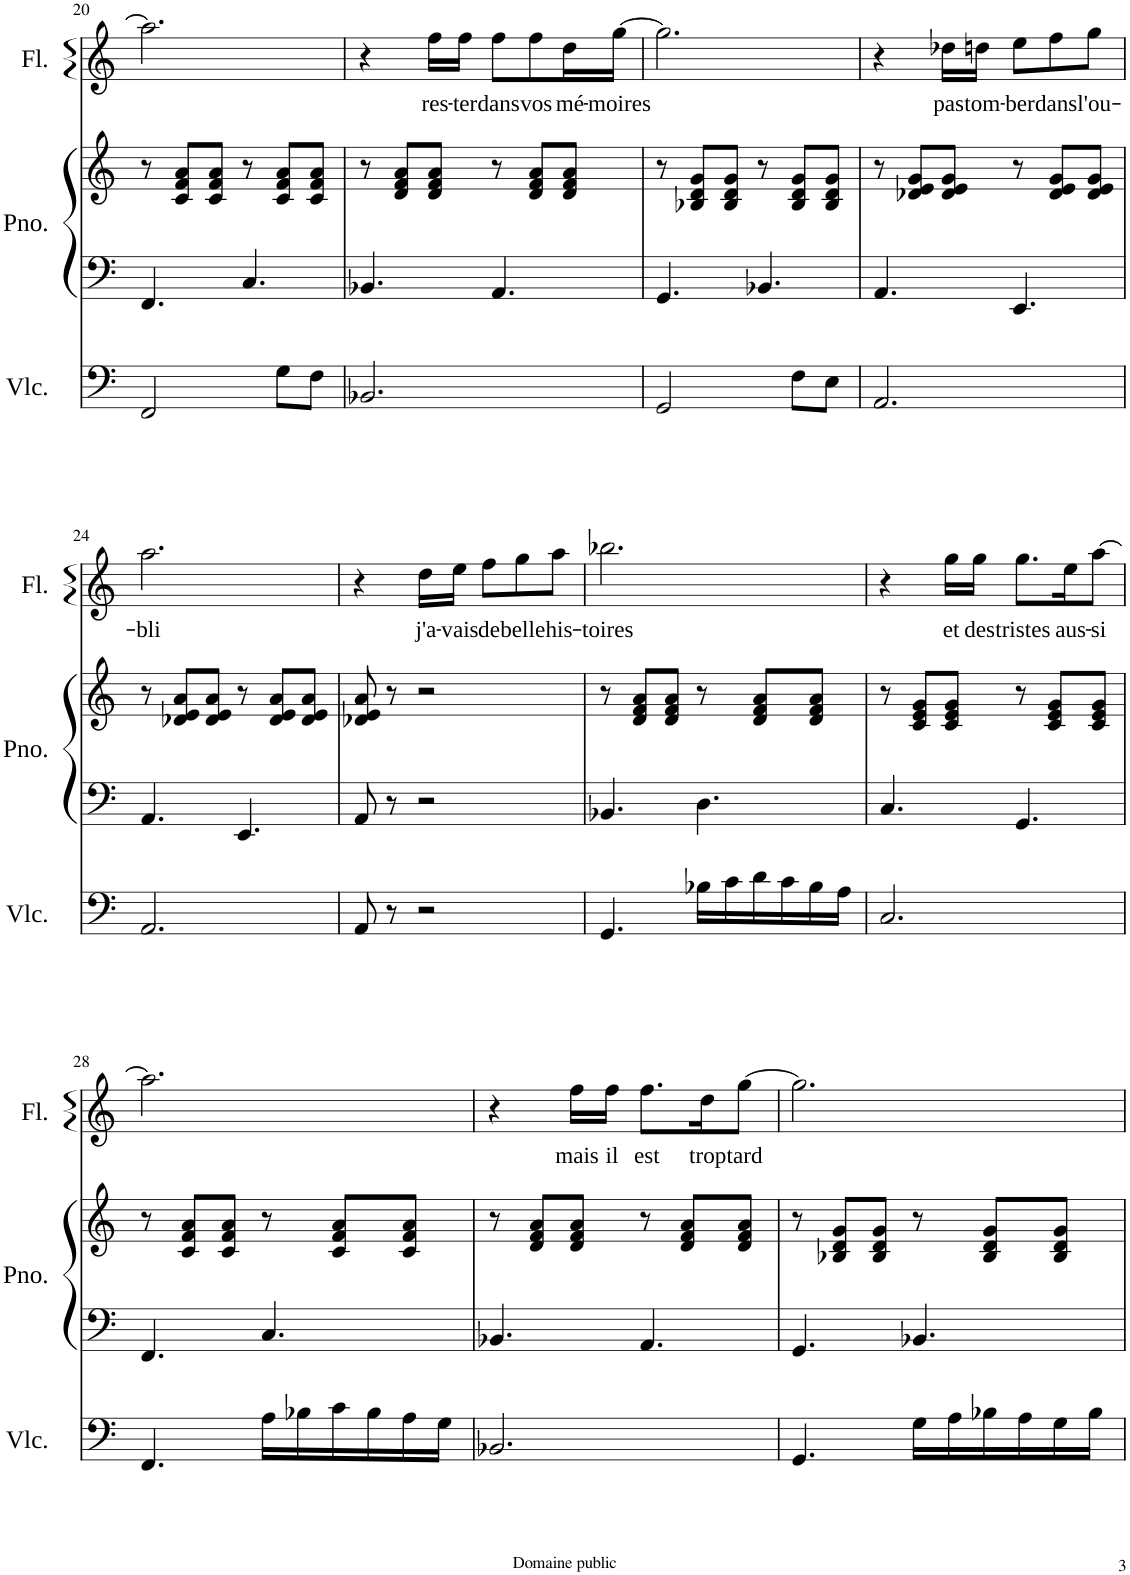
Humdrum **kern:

**kern	**kern	**kern	**kern	**text
*part3	*part2	*part2	*part1	*part1
*staff4	*staff3	*staff2	*staff1	*staff1
*I"Violoncello	*I"Piano	*	*I"Flute	*
*I'Vlc.	*I'Pno.	*	*I'Fl.	*
!!LO:PB:g=z
*clefF4	*clefF4	*clefG2	*clefG2	*
*k[]	*k[]	*k[]	*k[]	*
*M6/8	*M6/8	*M6/8	*M6/8	*
=20	=20	=20	=20	=20
2FF/	4.FF/	8r	2.aa\]	.
.	.	8c/ 8f/ 8a/L	.	.
.	.	8c/ 8f/ 8a/J	.	.
.	4.C/	8r	.	.
8G\L	.	8c/ 8f/ 8a/L	.	.
8F\J	.	8c/ 8f/ 8a/J	.	.
=21	=21	=21	=21	=21
2.BB-X/	4.BB-X/	8r	4r	.
.	.	8d/ 8f/ 8a/L	.	.
!	!	!	!	!LO:LY:b
.	.	8d/ 8f/ 8a/J	16ff\LL	res-
!	!	!	!	!LO:LY:b
.	.	.	16ff\JJ	-ter
!	!	!	!	!LO:LY:b
.	4.AA/	8r	8ff\L	dans
!	!	!	!	!LO:LY:b
.	.	8d/ 8f/ 8a/L	8ff\	vos
!	!	!	!	!LO:LY:b
.	.	8d/ 8f/ 8a/J	16dd\L	mé-
!	!	!	!	!LO:LY:b
.	.	.	[16gg\JJ	-moires
=22	=22	=22	=22	=22
2GG/	4.GG/	8r	2.gg\]	.
.	.	8B-X/ 8d/ 8g/L	.	.
.	.	8B-/ 8d/ 8g/J	.	.
.	4.BB-X/	8r	.	.
8F\L	.	8B-/ 8d/ 8g/L	.	.
8E\J	.	8B-/ 8d/ 8g/J	.	.
=23	=23	=23	=23	=23
2.AA/	4.AA/	8r	4r	.
.	.	8d-X/ 8e/ 8g/L	.	.
!	!	!	!	!LO:LY:b
.	.	8d-/ 8e/ 8g/J	16dd-X\LL	pas
!	!	!	!	!LO:LY:b
.	.	.	16ddn\JJ	tom-
!	!	!	!	!LO:LY:b
.	4.EE/	8r	8ee\L	-ber
!	!	!	!	!LO:LY:b
.	.	8d-/ 8e/ 8g/L	8ff\	dans
!	!	!	!	!LO:LY:b
.	.	8d-/ 8e/ 8g/J	8gg\J	l'ou-
!!LO:LB:g=z
=24	=24	=24	=24	=24
!	!	!	!	!LO:LY:b
2.AA/	4.AA/	8r	2.aa\	-bli
.	.	8d-X/ 8e/ 8a/L	.	.
.	.	8d-/ 8e/ 8a/J	.	.
.	4.EE/	8r	.	.
.	.	8d-/ 8e/ 8a/L	.	.
.	.	8d-/ 8e/ 8a/J	.	.
=25	=25	=25	=25	=25
8AA/	8AA/	8d-X/ 8e/ 8a/	4r	.
8r	8r	8r	.	.
!	!	!	!	!LO:LY:b
2r	2r	2r	16dd\LL	j'a-
!	!	!	!	!LO:LY:b
.	.	.	16ee\JJ	-vais
!	!	!	!	!LO:LY:b
.	.	.	8ff\L	de
!	!	!	!	!LO:LY:b
.	.	.	8gg\	belle
!	!	!	!	!LO:LY:b
.	.	.	8aa\J	his-
=26	=26	=26	=26	=26
!	!	!	!	!LO:LY:b
4.GG/	4.BB-X/	8r	2.bb-X\	-toires
.	.	8d/ 8f/ 8a/L	.	.
.	.	8d/ 8f/ 8a/J	.	.
16B-X\LL	4.D\	8r	.	.
16c\	.	.	.	.
16d\	.	8d/ 8f/ 8a/L	.	.
16c\	.	.	.	.
16B-\	.	8d/ 8f/ 8a/J	.	.
16A\JJ	.	.	.	.
=27	=27	=27	=27	=27
2.C/	4.C/	8r	4r	.
.	.	8c/ 8e/ 8g/L	.	.
!	!	!	!	!LO:LY:b
.	.	8c/ 8e/ 8g/J	16gg\LL	et
!	!	!	!	!LO:LY:b
.	.	.	16gg\JJ	des
!	!	!	!	!LO:LY:b
.	4.GG/	8r	8.gg\L	tristes
.	.	8c/ 8e/ 8g/L	.	.
!	!	!	!	!LO:LY:b
.	.	.	16ee\K	aus-
!	!	!	!	!LO:LY:b
.	.	8c/ 8e/ 8g/J	[8aa\J	-si
!!LO:LB:g=z
=28	=28	=28	=28	=28
4.FF/	4.FF/	8r	2.aa\]	.
.	.	8c/ 8f/ 8a/L	.	.
.	.	8c/ 8f/ 8a/J	.	.
16A\LL	4.C/	8r	.	.
16B-X\	.	.	.	.
16c\	.	8c/ 8f/ 8a/L	.	.
16B-\	.	.	.	.
16A\	.	8c/ 8f/ 8a/J	.	.
16G\JJ	.	.	.	.
=29	=29	=29	=29	=29
2.BB-X/	4.BB-X/	8r	4r	.
.	.	8d/ 8f/ 8a/L	.	.
!	!	!	!	!LO:LY:b
.	.	8d/ 8f/ 8a/J	16ff\LL	mais
!	!	!	!	!LO:LY:b
.	.	.	16ff\JJ	il
!	!	!	!	!LO:LY:b
.	4.AA/	8r	8.ff\L	est
.	.	8d/ 8f/ 8a/L	.	.
!	!	!	!	!LO:LY:b
.	.	.	16dd\K	trop
!	!	!	!	!LO:LY:b
.	.	8d/ 8f/ 8a/J	[8gg\J	tard
=30	=30	=30	=30	=30
4.GG/	4.GG/	8r	2.gg\]	.
.	.	8B-X/ 8d/ 8g/L	.	.
.	.	8B-/ 8d/ 8g/J	.	.
16G\LL	4.BB-X/	8r	.	.
16A\	.	.	.	.
16B-X\	.	8B-/ 8d/ 8g/L	.	.
16A\	.	.	.	.
16G\	.	8B-/ 8d/ 8g/J	.	.
16B-\JJ	.	.	.	.
=	=	=	=	=
*-	*-	*-	*-	*-
